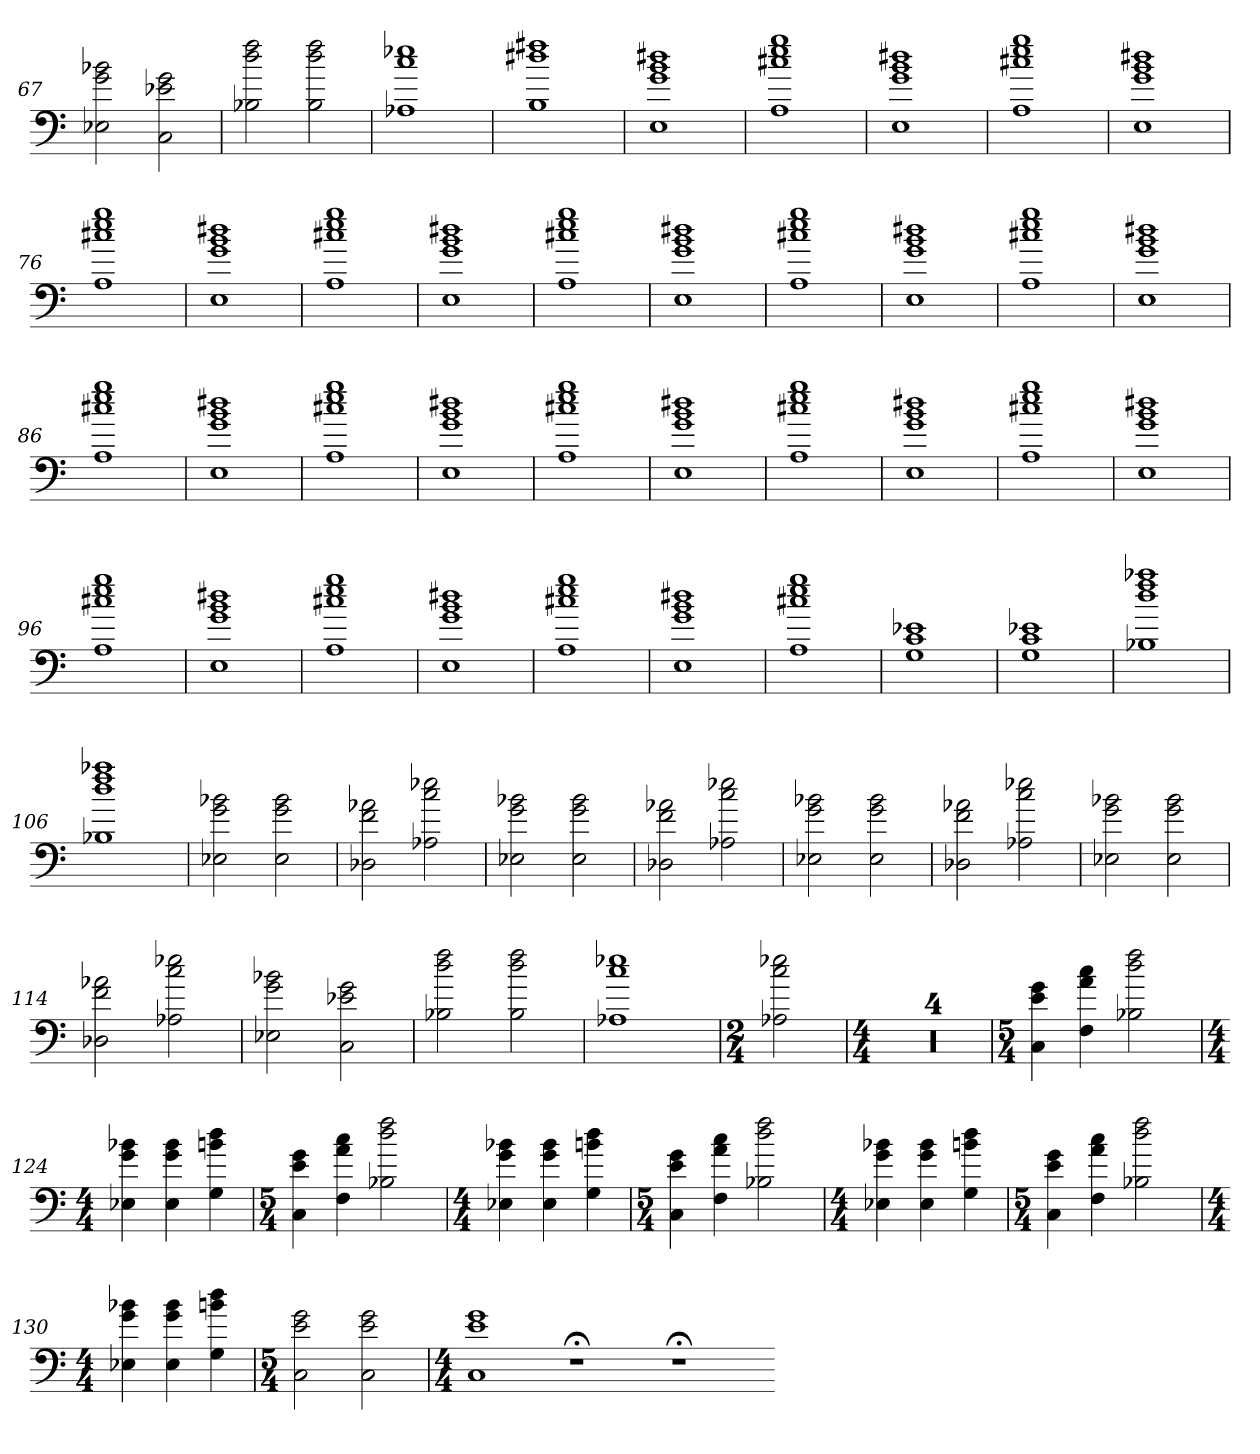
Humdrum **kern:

**kern
*part1
*staff1
=67
2E-X 2g 2b-X
2C 2e-X 2g
=68
2B-X 2dd 2ff
2B- 2dd 2ff
=69
1A-X 1cc 1ee-X
=70
1B 1dd#X 1ff#X
=71
1E 1g 1b 1dd#X
=72
1A 1cc#X 1ee 1gg
=73
1E 1g 1b 1dd#X
=74
1A 1cc#X 1ee 1gg
=75
1E 1g 1b 1dd#X
=76
1A 1cc#X 1ee 1gg
=77
1E 1g 1b 1dd#X
=78
1A 1cc#X 1ee 1gg
=79
1E 1g 1b 1dd#X
=80
1A 1cc#X 1ee 1gg
=81
1E 1g 1b 1dd#X
=82
1A 1cc#X 1ee 1gg
=83
1E 1g 1b 1dd#X
=84
1A 1cc#X 1ee 1gg
=85
1E 1g 1b 1dd#X
=86
1A 1cc#X 1ee 1gg
=87
1E 1g 1b 1dd#X
=88
1A 1cc#X 1ee 1gg
=89
1E 1g 1b 1dd#X
=90
1A 1cc#X 1ee 1gg
=91
1E 1g 1b 1dd#X
=92
1A 1cc#X 1ee 1gg
=93
1E 1g 1b 1dd#X
=94
1A 1cc#X 1ee 1gg
=95
1E 1g 1b 1dd#X
=96
1A 1cc#X 1ee 1gg
=97
1E 1g 1b 1dd#X
=98
1A 1cc#X 1ee 1gg
=99
1E 1g 1b 1dd#X
=100
1A 1cc#X 1ee 1gg
=101
1E 1g 1b 1dd#X
=102
1A 1cc#X 1ee 1gg
=103
1G 1c 1e-X
=104
1G 1c 1e-X
=105
1B-X 1dd 1ff 1aa-X
=106
1B-X 1dd 1ff 1aa-X
=107
2E-X 2g 2b-X
2E- 2g 2b-
=108
2D-X 2f 2a-X
2A-X 2cc 2ee-X
=109
2E-X 2g 2b-X
2E- 2g 2b-
=110
2D-X 2f 2a-X
2A-X 2cc 2ee-X
=111
2E-X 2g 2b-X
2E- 2g 2b-
=112
2D-X 2f 2a-X
2A-X 2cc 2ee-X
=113
2E-X 2g 2b-X
2E- 2g 2b-
=114
2D-X 2f 2a-X
2A-X 2cc 2ee-X
=115
2E-X 2g 2b-X
2C 2e-X 2g
=116
2B-X 2dd 2ff
2B- 2dd 2ff
=117
1A-X 1cc 1ee-X
=118
*M2/4
2A-X 2cc 2ee-X
=119
*M4/4
1r
=120
1r
=121
1r
=122
1r
=123
*M5/4
4C 4e 4g
4F 4a 4cc
2B-X 2dd 2ff
=124
*M4/4
4E-X 4g 4b-X
4E- 4g 4b-
4G 4bn 4dd
=125
*M5/4
4C 4e 4g
4F 4a 4cc
2B-X 2dd 2ff
=126
*M4/4
4E-X 4g 4b-X
4E- 4g 4b-
4G 4bn 4dd
=127
*M5/4
4C 4e 4g
4F 4a 4cc
2B-X 2dd 2ff
=128
*M4/4
4E-X 4g 4b-X
4E- 4g 4b-
4G 4bn 4dd
=129
*M5/4
4C 4e 4g
4F 4a 4cc
2B-X 2dd 2ff
=130
*M4/4
4E-X 4g 4b-X
4E- 4g 4b-
4G 4bn 4dd
=131
*M5/4
2C 2e 2g
2C 2e 2g
=132
*M4/4
1C 1e 1g
1r;<
1r;<
=-
*-
